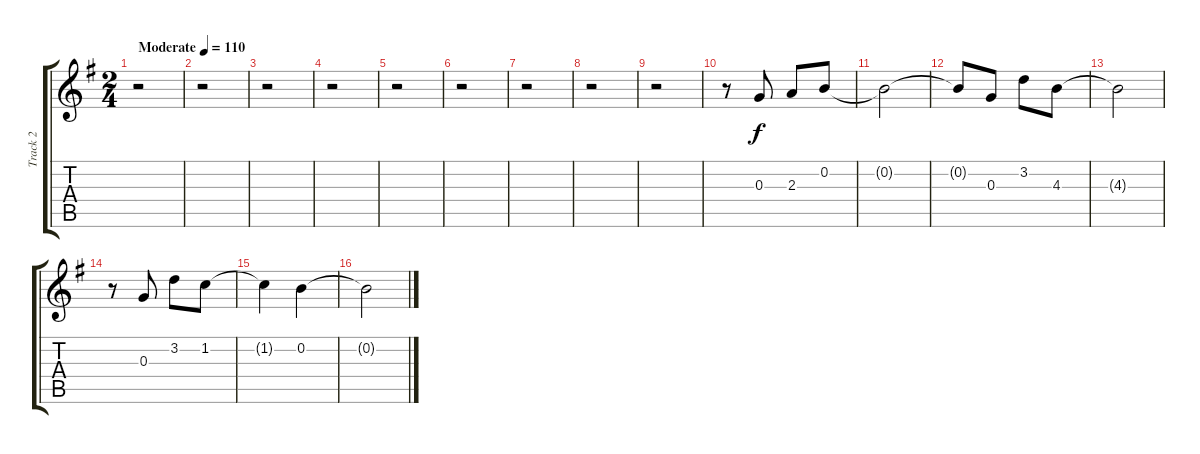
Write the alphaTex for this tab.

\track ("Track 2" "Track 2") {instrument acousticguitarnylon}
\staff {score tabs}
\tuning (E4 B3 G3 D3 A2 E2) {hide}
\ts (2 4)
\tempo (110 "Moderate")
\clef g2
\ks g
r.2{dy f instrument acousticguitarnylon} |
r.2 |
r.2 |
r.2 |
r.2 |
r.2 |
r.2 |
r.2 |
r.2 |
r.8 0.3.8 2.3.8 0.2.8 |
0.2{t}.2 |
0.2{t}.8 0.3.8 3.2.8 4.3.8 |
4.3{t}.2 |
r.8 0.3.8 3.2.8 1.2.8 |
1.2{t}.4 0.2.4 |
0.2{t}.2
